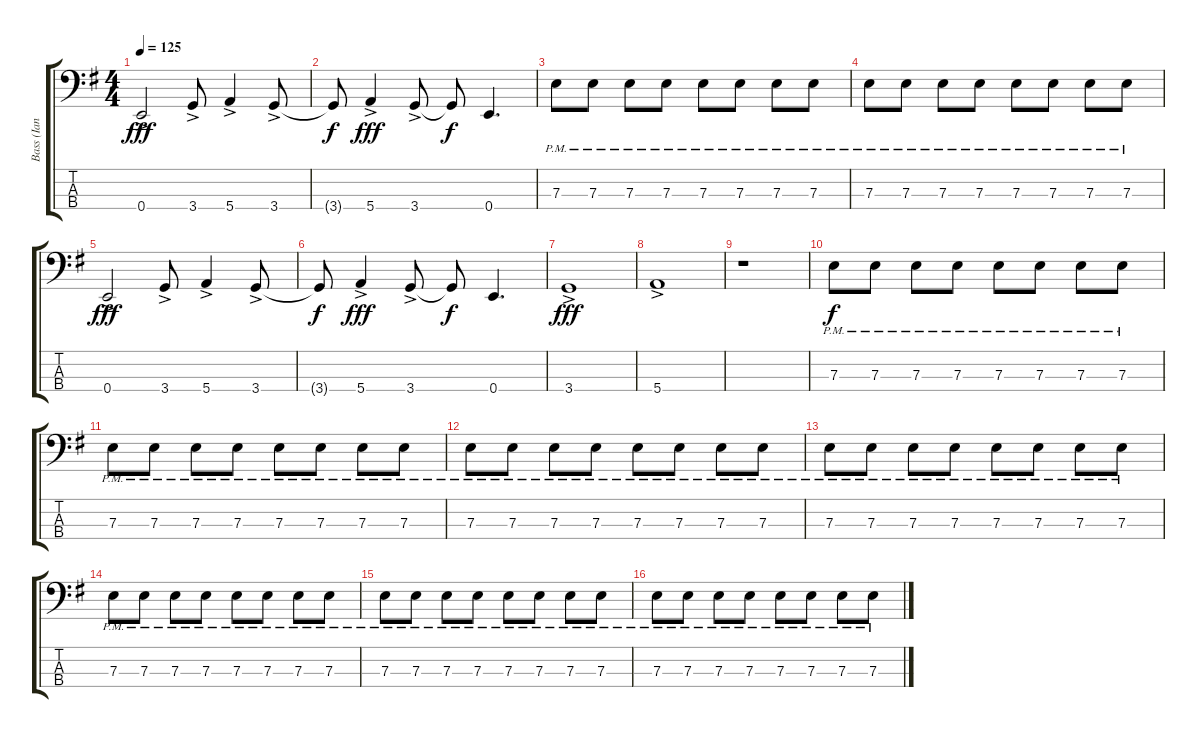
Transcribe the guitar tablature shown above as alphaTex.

\track ("Bass (Ian Hill)" "Bass (Ian ") {instrument electricbasspick}
\staff {score tabs}
\tuning (G2 D2 A1 E1) {hide}
\ts (4 4)
\tempo 125
\clef f4
\ks g
0.4{ac}.2{dy fff} 3.4{ac}.8 5.4{ac}.4 3.4{ac}.8 |
3.4{t}.8{dy f} 5.4{ac}.4{dy fff} 3.4{ac}.8 3.4{t}.8{dy f} 0.4.4{d} |
7.3{pm}.8 7.3{pm}.8 7.3{pm}.8 7.3{pm}.8 7.3{pm}.8 7.3{pm}.8 7.3{pm}.8 7.3{pm}.8 |
7.3{pm}.8 7.3{pm}.8 7.3{pm}.8 7.3{pm}.8 7.3{pm}.8 7.3{pm}.8 7.3{pm}.8 7.3{pm}.8 |
0.4{ac}.2{dy fff} 3.4{ac}.8 5.4{ac}.4 3.4{ac}.8 |
3.4{t}.8{dy f} 5.4{ac}.4{dy fff} 3.4{ac}.8 3.4{t}.8{dy f} 0.4.4{d} |
3.4{ac}.1{dy fff} |
5.4{ac}.1 |
r.1 |
7.3{pm}.8{dy f} 7.3{pm}.8 7.3{pm}.8 7.3{pm}.8 7.3{pm}.8 7.3{pm}.8 7.3{pm}.8 7.3{pm}.8 |
7.3{pm}.8 7.3{pm}.8 7.3{pm}.8 7.3{pm}.8 7.3{pm}.8 7.3{pm}.8 7.3{pm}.8 7.3{pm}.8 |
7.3{pm}.8 7.3{pm}.8 7.3{pm}.8 7.3{pm}.8 7.3{pm}.8 7.3{pm}.8 7.3{pm}.8 7.3{pm}.8 |
7.3{pm}.8 7.3{pm}.8 7.3{pm}.8 7.3{pm}.8 7.3{pm}.8 7.3{pm}.8 7.3{pm}.8 7.3{pm}.8 |
7.3{pm}.8 7.3{pm}.8 7.3{pm}.8 7.3{pm}.8 7.3{pm}.8 7.3{pm}.8 7.3{pm}.8 7.3{pm}.8 |
7.3{pm}.8 7.3{pm}.8 7.3{pm}.8 7.3{pm}.8 7.3{pm}.8 7.3{pm}.8 7.3{pm}.8 7.3{pm}.8 |
7.3{pm}.8 7.3{pm}.8 7.3{pm}.8 7.3{pm}.8 7.3{pm}.8 7.3{pm}.8 7.3{pm}.8 7.3{pm}.8
